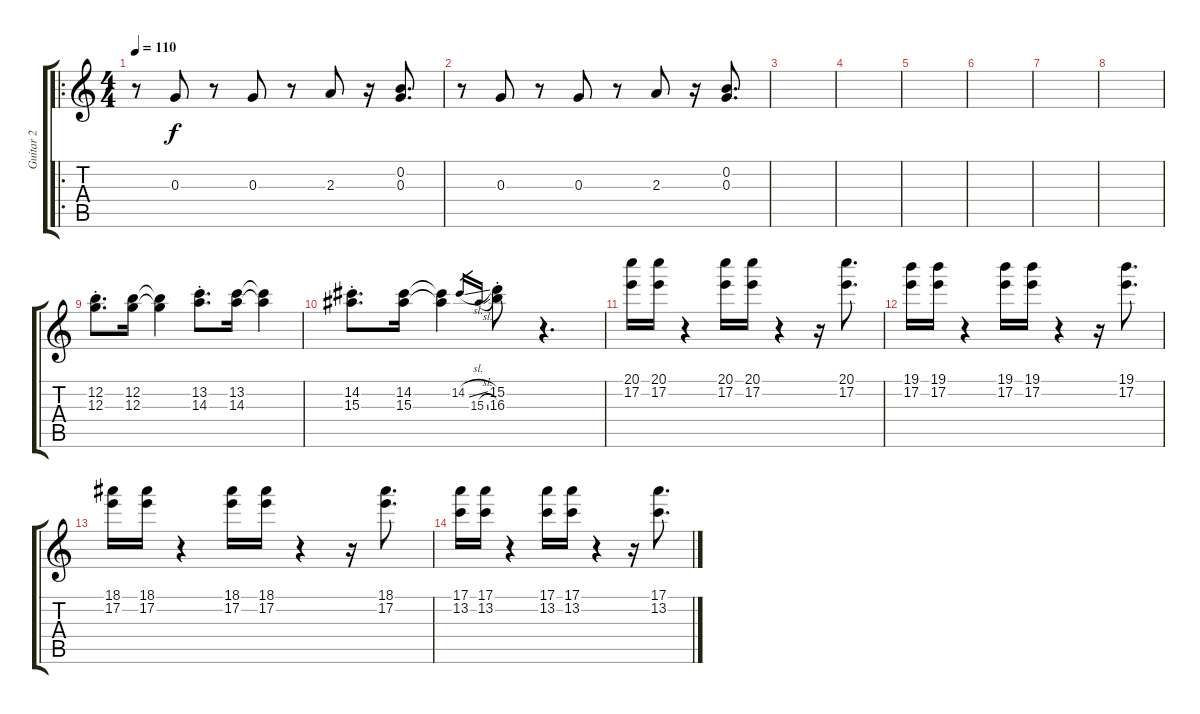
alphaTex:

\track ("Guitar 2" "Guitar 2") {instrument overdrivenguitar}
\staff {score tabs}
\tuning (E4 B3 G3 D3 A2 E2) {hide}
\ro
\ts (4 4)
\tempo 110
\clef g2
\ks c
r.8{dy f instrument overdrivenguitar} 0.3.8 r.8 0.3.8 r.8 2.3.8 r.16 (0.2 0.3).8{d} |
r.8 0.3.8 r.8 0.3.8 r.8 2.3.8 r.16 (0.2 0.3).8{d} |
|
|
|
|
|
|
(12.2{st} 12.3{st}).8{d} (12.2 12.3).16 (12.2{t} 12.3{t}).4 (13.2{st} 14.3{st}).8{d} (13.2 14.3).16 (13.2{t} 14.3{t}).4 |
(14.2{st} 15.3{st}).8{d} (14.2 15.3).16 (14.2{t} 15.3{t}).4 14.2{sl}.16{gr} 15.3{sl}.16{gr} (15.2{st} 16.3{st}).8 r.4{d} |
(20.1 17.2).16{volume 7} (20.1 17.2).16 r.4 (20.1 17.2).16 (20.1 17.2).16 r.4 r.16 (20.1 17.2).8{d} |
(19.1 17.2).16 (19.1 17.2).16 r.4 (19.1 17.2).16 (19.1 17.2).16 r.4 r.16 (19.1 17.2).8{d} |
(18.1 17.2).16 (18.1 17.2).16 r.4 (18.1 17.2).16 (18.1 17.2).16 r.4 r.16 (18.1 17.2).8{d} |
(17.1 13.2).16 (17.1 13.2).16 r.4 (17.1 13.2).16 (17.1 13.2).16 r.4 r.16 (17.1 13.2).8{d}
